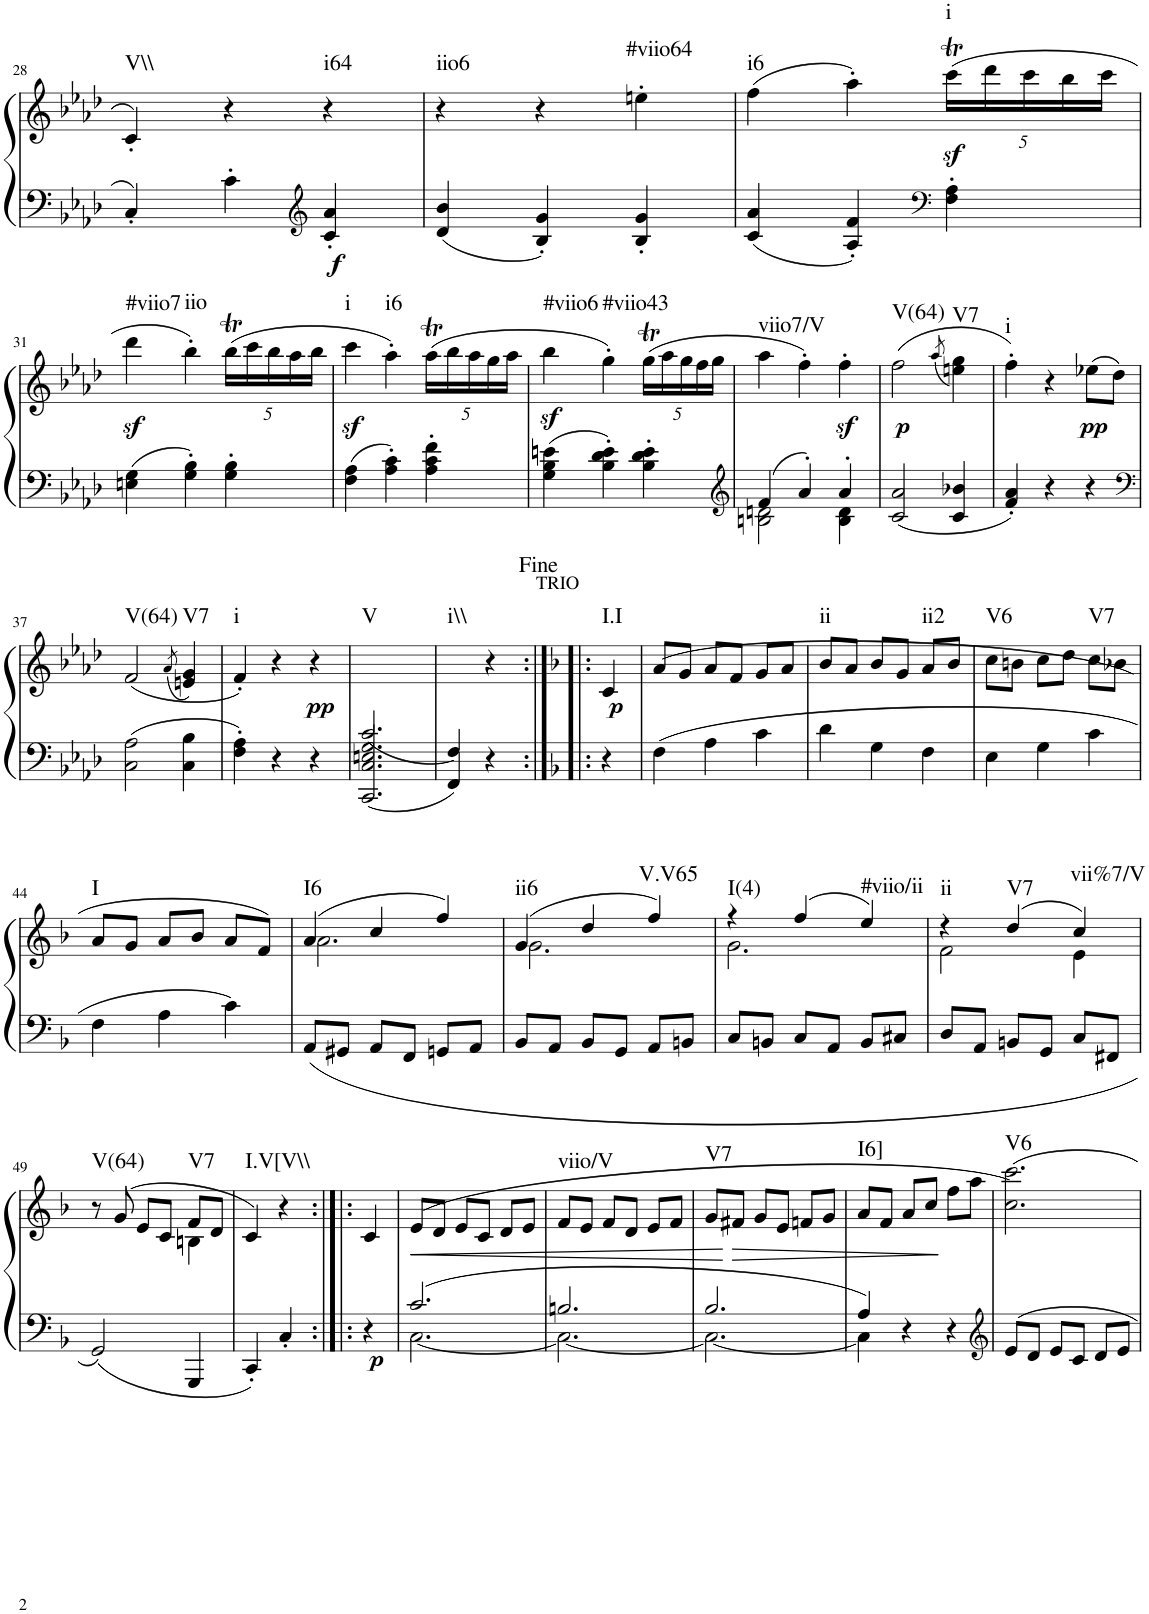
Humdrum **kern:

**kern	**kern	**dynam	**harte
*part1	*part1	*part1	*part1
*staff2	*staff1	*staff1/2	*
*I"Piano	*	*	*
*I'Pno	*	*	*
!!LO:PB:g=z
*clefF4	*clefG2	*	*
*k[b-e-a-d-]	*k[b-e-a-d-]	*	*
*A-:	*A-:	*	*
*M3/4	*M3/4	*	*
=28	=28	=28	=28
!	!	!	!LO:H:kt=V\\
4C'/	4c'/	.	N
4c'\	4r	.	.
*clefG2	*	*	*
!	!	!LO:DY:b=2	!LO:H:kt=i64
4c/' 4a-/'	4r	f	N
=29	=29	=29	=29
!	!	!	!LO:H:kt=iio6
4d-/ 4b-/	4r	.	N
4B-/' 4g/'	4r	.	.
!	!	!	!LO:H:kt=#viio64
4B-/' 4g/'	4een'\	.	N
=30	=30	=30	=30
!	!	!	!LO:H:kt=i6
4c/ 4a-/	(4ff\	.	N
4A-/' 4f/'	4aa-'\)	.	.
*clefF4	*	*	*
*	*Xbrackettup	*	*
!	!	!LO:DY:b	!LO:H:kt=i
4F\' 4A-\'	(20ccct\LL	sf	N
.	20ddd-\	.	.
.	20ccc\	.	.
.	20bb-\	.	.
.	20ccc\JJ	.	.
!!LO:LB:g=z
=31	=31	=31	=31
!	!	!LO:DY:b	!LO:H:kt=#viio7
4En\ 4G\	4ddd-\	sf	N
!	!	!	!LO:H:kt=iio
4G\' 4B-\'	4bb-'\)	.	N
4G\' 4B-\'	(20bb-T\LL	.	.
.	20ccc\	.	.
.	20bb-\	.	.
.	20aa-\	.	.
.	20bb-\JJ	.	.
=32	=32	=32	=32
!	!	!LO:DY:b	!LO:H:kt=i
4F\ 4A-\	4ccc\	sf	N
!	!	!	!LO:H:kt=i6
4A-\' 4c\'	4aa-'\)	.	N
4A-\' 4c\' 4f\'	(20aa-T\LL	.	.
.	20bb-\	.	.
.	20aa-\	.	.
.	20gg\	.	.
.	20aa-\JJ	.	.
=33	=33	=33	=33
!	!	!LO:DY:b	!LO:H:kt=#viio6
4G\ 4B-\ 4en\	4bb-\	sf	N
!	!	!	!LO:H:kt=#viio43
4B-\' 4d-\' 4e\'	4gg'\)	.	N
4B-\' 4d-\' 4e\'	(20ggt\LL	.	.
.	20aa-\	.	.
.	20gg\	.	.
.	20ff\	.	.
.	20gg\JJ	.	.
=34	=34	=34	=34
*clefG2	*	*	*
*^	*	*	*
!	!	!	!	!LO:H:kt=viio7/V
4f/	2Bn\ 2dn\	4aa-\	.	N
4a-'/	.	4ff'\)	.	.
4a-'/	4B\ 4d\	4ffz<'\	.	.
=35	=35	=35	=35	=35
!	!	!	!LO:DY:b	!LO:H:kt=V(64)
*v	*v	*	*	*
2c/ 2a-/	(2ff\	p	N
.	(8qaa-/	.	.
!	!	!	!LO:H:kt=V7
4c/ 4b-X/	4een\ 4gg\)	.	N
=36	=36	=36	=36
!	!	!	!LO:H:kt=i
4f/' 4a-/'	4ff'\)	.	N
4r	4r	.	.
!	!	!LO:DY:b	!
4r	(8ee-X\L	pp	.
.	8dd-\J)	.	.
!!LO:LB:g=z
=37	=37	=37	=37
*clefF4	*	*	*
!	!	!	!LO:H:kt=V(64)
2C\ 2A-\	(2f/	.	N
.	(8qa-/	.	.
!	!	!	!LO:H:kt=V7
4C\ 4B-\	4en/ 4g/)	.	N
=38	=38	=38	=38
!	!	!	!LO:H:kt=i
4F\' 4A-\'	4f'/)	.	N
4r	4r	.	.
!	!	!LO:DY:b	!
4r	4r	pp	.
=39	=39	=39	=39
*^	*	*	*
!	!	!	!	!LO:H:kt=V
2.c/	2.CC/ 2.C/ 2.En/ 2.G/	2.ryy	.	N
=40	=40	=40	=40	=40
!	!	!	!	!LO:H:kt=i\\
4F/	4FF/	4ryy	.	N
4ryy	4r	4r	.	.
*v	*v	*	*	*
=40:|!|:	=40:|!|:	=40:|!|:	=40:|!|:
*k[b-]	*k[b-]	*	*
*F:	*F:	*	*
*^	*	*	*
!	!	!LO:TX:a:t=TRIO	!	!
!	!	!	!LO:DY:b	!LO:H:kt=I.I
*v	*v	*	*	*
4r	4c/	p	N
=41	=41	=41	=41
4F\	(8a/L	.	.
.	8g/J	.	.
4A\	8a/L	.	.
.	8f/J	.	.
4c\	8g/L	.	.
.	8a/J	.	.
=42	=42	=42	=42
!	!	!	!LO:H:kt=ii
4d\	8b-/L	.	N
.	8a/J	.	.
4G\	8b-/L	.	.
.	8g/J	.	.
!	!	!	!LO:H:kt=ii2
4F\	8a/L	.	N
.	8b-/J	.	.
=43	=43	=43	=43
!	!	!	!LO:H:kt=V6
4E\	8cc\L	.	N
.	8bn\J	.	.
4G\	8cc\L	.	.
.	8dd\J	.	.
!	!	!	!LO:H:kt=V7
4c\	8cc\L	.	N
.	8b-X\J	.	.
!!LO:LB:g=z
=44	=44	=44	=44
!	!	!	!LO:H:kt=I
4F\	8a/L	.	N
.	8g/J	.	.
4A\	8a/L	.	.
.	8b-/J	.	.
4c\	8a/L	.	.
.	8f/J)	.	.
=45	=45	=45	=45
*	*^	*	*
!	!	!	!	!LO:H:kt=I6
8AA/L	(4a/	2.a\	.	N
8GG#X/J	.	.	.	.
8AA/L	4cc/	.	.	.
8FF/J	.	.	.	.
8GGn/L	4ff/)	.	.	.
8AA/J	.	.	.	.
=46	=46	=46	=46	=46
!	!	!	!	!LO:H:kt=ii6
8BB-/L	(4g/	2.g\	.	N
8AA/J	.	.	.	.
8BB-/L	4dd/	.	.	.
8GG/J	.	.	.	.
!	!	!	!	!LO:H:kt=V.V65
8AA/L	4ff/)	.	.	N
8BBn/J	.	.	.	.
=47	=47	=47	=47	=47
!	!	!	!	!LO:H:kt=I(4)
8C/L	4r	2.g\	.	N
8BBn/J	.	.	.	.
8C/L	(4ff/	.	.	.
8AA/J	.	.	.	.
!	!	!	!	!LO:H:kt=#viio/ii
8BB/L	4ee/)	.	.	N
8C#X/J	.	.	.	.
=48	=48	=48	=48	=48
!	!	!	!	!LO:H:kt=ii
8D/L	4r	2f\	.	N
8AA/J	.	.	.	.
!	!	!	!	!LO:H:kt=V7
8BBn/L	(4dd/	.	.	N
8GG/J	.	.	.	.
!	!	!	!	!LO:H:kt=vii%7/V
8C/L	4cc/)	4e\	.	N
8FF#X/J	.	.	.	.
!!LO:LB:g=z	!!
=49	=49	=49	=49	=49
!	!	!	!	!LO:H:kt=V(64)
2GG/	8r	2ryy	.	N
.	(8g/	.	.	.
.	8e/L	.	.	.
.	8c/J	.	.	.
!	!	!	!	!LO:H:kt=V7
4GGG/	8f/L	4Bn\	.	N
.	8d/J	.	.	.
*	*v	*v	*	*
=50	=50	=50	=50
!	!	!	!LO:H:kt=I.V[V\\
4CC'/	4c/)	.	N
4C'/	4r	.	.
=50:|!|:	=50:|!|:	=50:|!|:	=50:|!|:
!	!	!LO:DY:b=2	!
4r	4c/	p	.
=51	=51	=51	=51
*^	*	*	*
!	!	!	!LO:HP:b	!
2.c/	[2.C\	(8e/L	<	.
.	.	8d/J	.	.
.	.	8e/L	.	.
.	.	8c/J	.	.
.	.	8d/L	.	.
.	.	8e/J	.	.
=52	=52	=52	=52	=52
!	!	!	!	!LO:H:kt=viio/V
2.Bn/	2.C\_	8f/L	.	N
.	.	8e/J	.	.
.	.	8f/L	.	.
.	.	8d/J	.	.
.	.	8e/L	.	.
.	.	8f/J	.	.
=53	=53	=53	=53	=53
!	!	!	!	!LO:H:kt=V7
2.B-/	2.C\_	8g/L	.	N
!	!	!	!LO:HP:n=1:b	!
.	.	8f#X/J	[ >	.
.	.	8g/L	.	.
.	.	8e/J	.	.
.	.	8fn/L	.	.
.	.	8g/J	.	.
=54	=54	=54	=54	=54
!	!	!	!	!LO:H:kt=I6]
4A/	4C\]	8a/L	.	N
.	.	8f/J	.	.
4r	2ryy	8a/L	.	.
.	.	8cc/J	.	.
4r	.	8ff\L	]	.
.	.	8aa\J	.	.
*v	*v	*	*	*
=55	=55	=55	=55
*clefG2	*	*	*
!	!	!	!LO:H:kt=V6
8e/L	2.cc\ 2.ccc\)	.	N
8d/J	.	.	.
8e/L	.	.	.
8c/J	.	.	.
8d/L	.	.	.
8e/J	.	.	.
=	=	=	=
*-	*-	*-	*-
